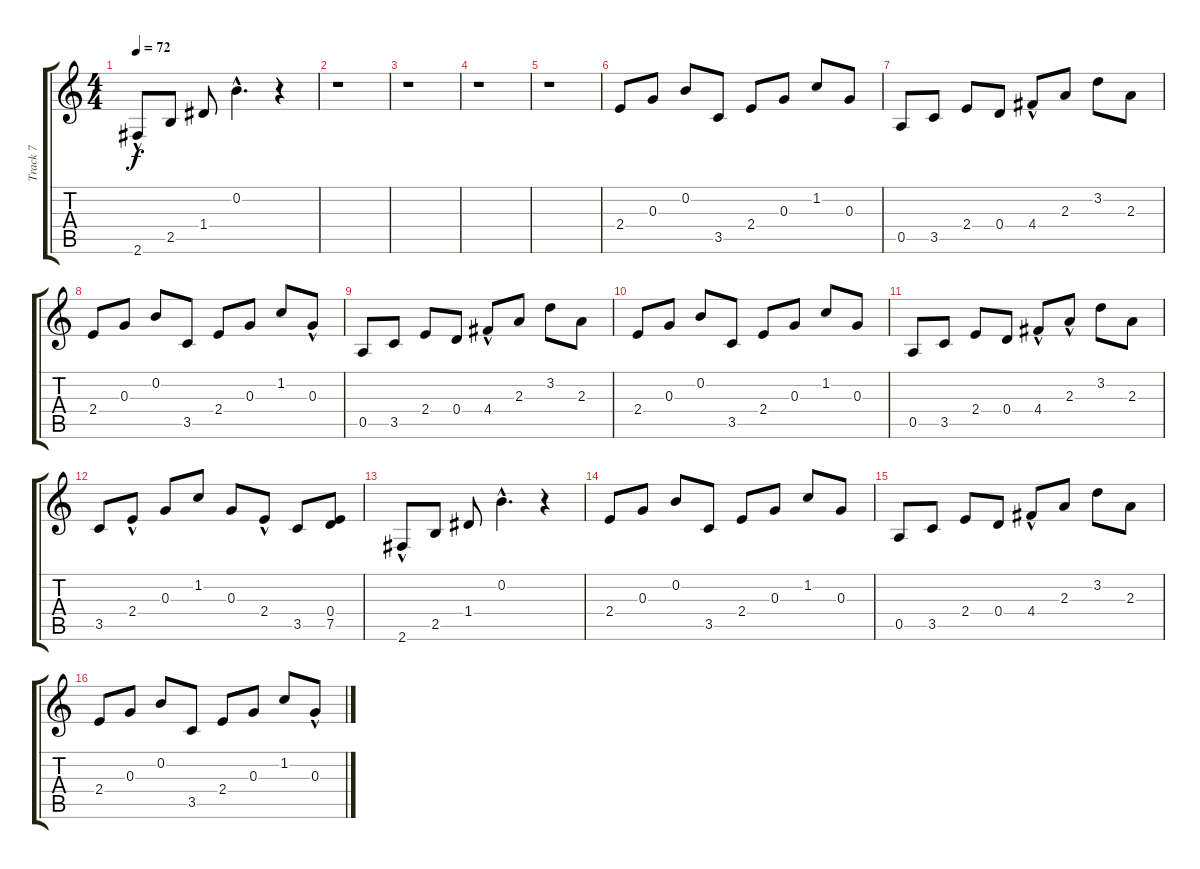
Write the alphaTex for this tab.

\track ("Track 7" "Track 7") {instrument electricguitarclean}
\staff {score tabs}
\tuning (E4 B3 G3 D3 A2 E2) {hide}
\ts (4 4)
\tempo 72
\clef g2
\ks c
2.6{hac}.8{dy f} 2.5.8 1.4.8 0.2{hac}.4{d} r.4 |
r.1 |
r.1 |
r.1 |
r.1 |
2.4.8 0.3.8 0.2.8 3.5.8 2.4.8 0.3.8 1.2.8 0.3.8 |
0.5.8 3.5.8 2.4.8 0.4.8 4.4{hac}.8 2.3.8 3.2.8 2.3.8 |
2.4.8 0.3.8 0.2.8 3.5.8 2.4.8 0.3.8 1.2.8 0.3{hac}.8 |
0.5.8 3.5.8 2.4.8 0.4.8 4.4{hac}.8 2.3.8 3.2.8 2.3.8 |
2.4.8 0.3.8 0.2.8 3.5.8 2.4.8 0.3.8 1.2.8 0.3.8 |
0.5.8 3.5.8 2.4.8 0.4.8 4.4{hac}.8 2.3{hac}.8 3.2.8 2.3.8 |
3.5.8 2.4{hac}.8 0.3.8 1.2.8 0.3.8 2.4{hac}.8 3.5.8 (0.4 7.5).8 |
2.6{hac}.8 2.5.8 1.4.8 0.2{hac}.4{d} r.4 |
2.4.8 0.3.8 0.2.8 3.5.8 2.4.8 0.3.8 1.2.8 0.3.8 |
0.5.8 3.5.8 2.4.8 0.4.8 4.4{hac}.8 2.3.8 3.2.8 2.3.8 |
2.4.8 0.3.8 0.2.8 3.5.8 2.4.8 0.3.8 1.2.8 0.3{hac}.8
